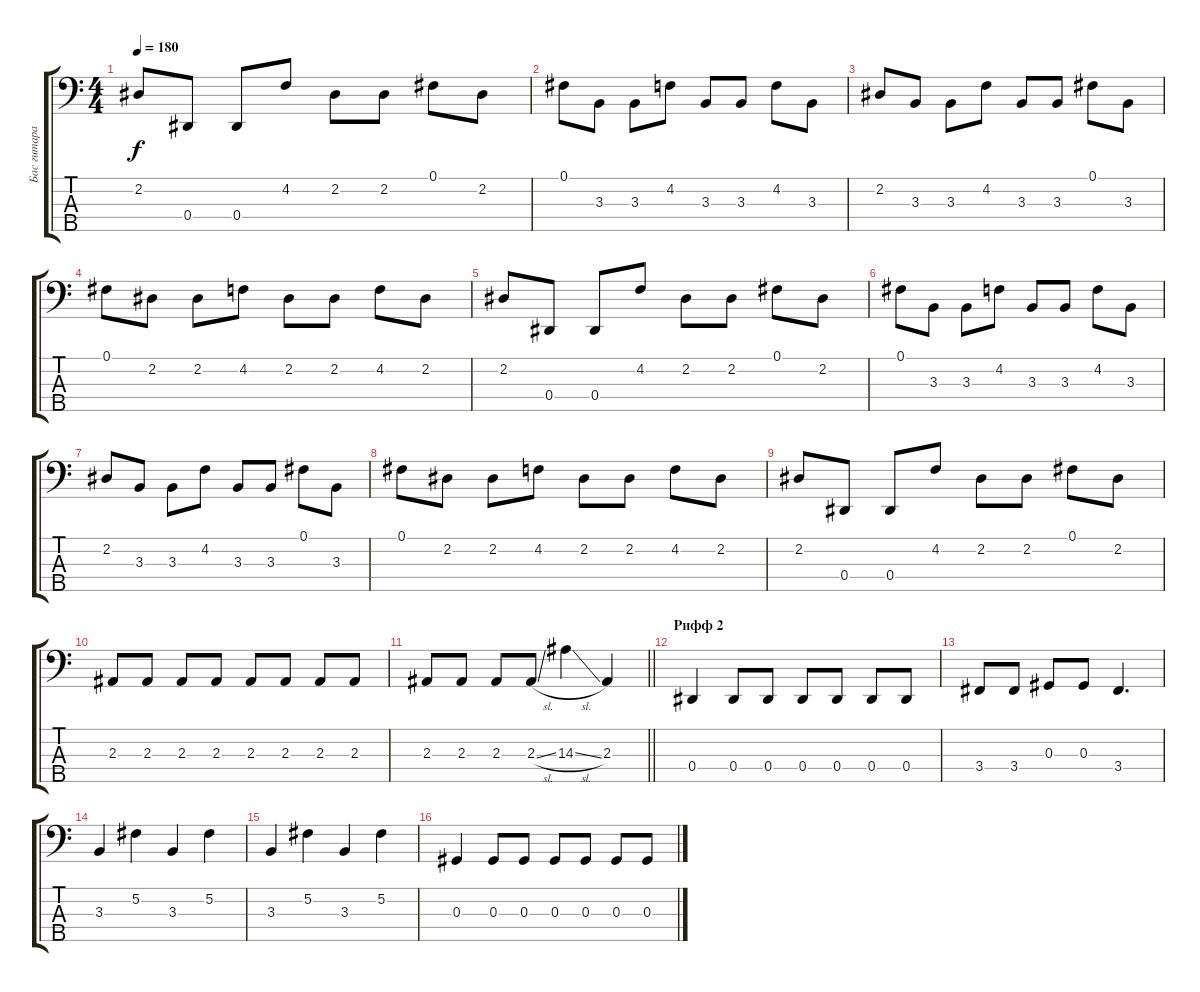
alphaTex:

\track ("Бас гитара" "Бас гитара") {instrument electricbassfinger}
\staff {score tabs}
\tuning (Gb2 Db2 Ab1 Eb1 Bb0) {hide}
\ts (4 4)
\tempo 180
\clef f4
\ks c
2.2.8{dy f} 0.4.8 0.4.8 4.2.8 2.2.8 2.2.8 0.1.8 2.2.8 |
0.1.8 3.3.8 3.3.8 4.2.8 3.3.8 3.3.8 4.2.8 3.3.8 |
2.2.8 3.3.8 3.3.8 4.2.8 3.3.8 3.3.8 0.1.8 3.3.8 |
0.1.8 2.2.8 2.2.8 4.2.8 2.2.8 2.2.8 4.2.8 2.2.8 |
2.2.8 0.4.8 0.4.8 4.2.8 2.2.8 2.2.8 0.1.8 2.2.8 |
0.1.8 3.3.8 3.3.8 4.2.8 3.3.8 3.3.8 4.2.8 3.3.8 |
2.2.8 3.3.8 3.3.8 4.2.8 3.3.8 3.3.8 0.1.8 3.3.8 |
0.1.8 2.2.8 2.2.8 4.2.8 2.2.8 2.2.8 4.2.8 2.2.8 |
2.2.8 0.4.8 0.4.8 4.2.8 2.2.8 2.2.8 0.1.8 2.2.8 |
2.3.8 2.3.8 2.3.8 2.3.8 2.3.8 2.3.8 2.3.8 2.3.8 |
\barLineRight lightlight
2.3.8 2.3.8 2.3.8 2.3{sl}.8 14.3{sl}.4 2.3.4 |
\section ("" "Рифф 2")
0.4.4 0.4.8 0.4.8 0.4.8 0.4.8 0.4.8 0.4.8 |
3.4.8 3.4.8 0.3.8 0.3.8 3.4.4{d} |
3.3.4 5.2.4 3.3.4 5.2.4 |
3.3.4 5.2.4 3.3.4 5.2.4 |
0.3.4 0.3.8 0.3.8 0.3.8 0.3.8 0.3.8 0.3.8
